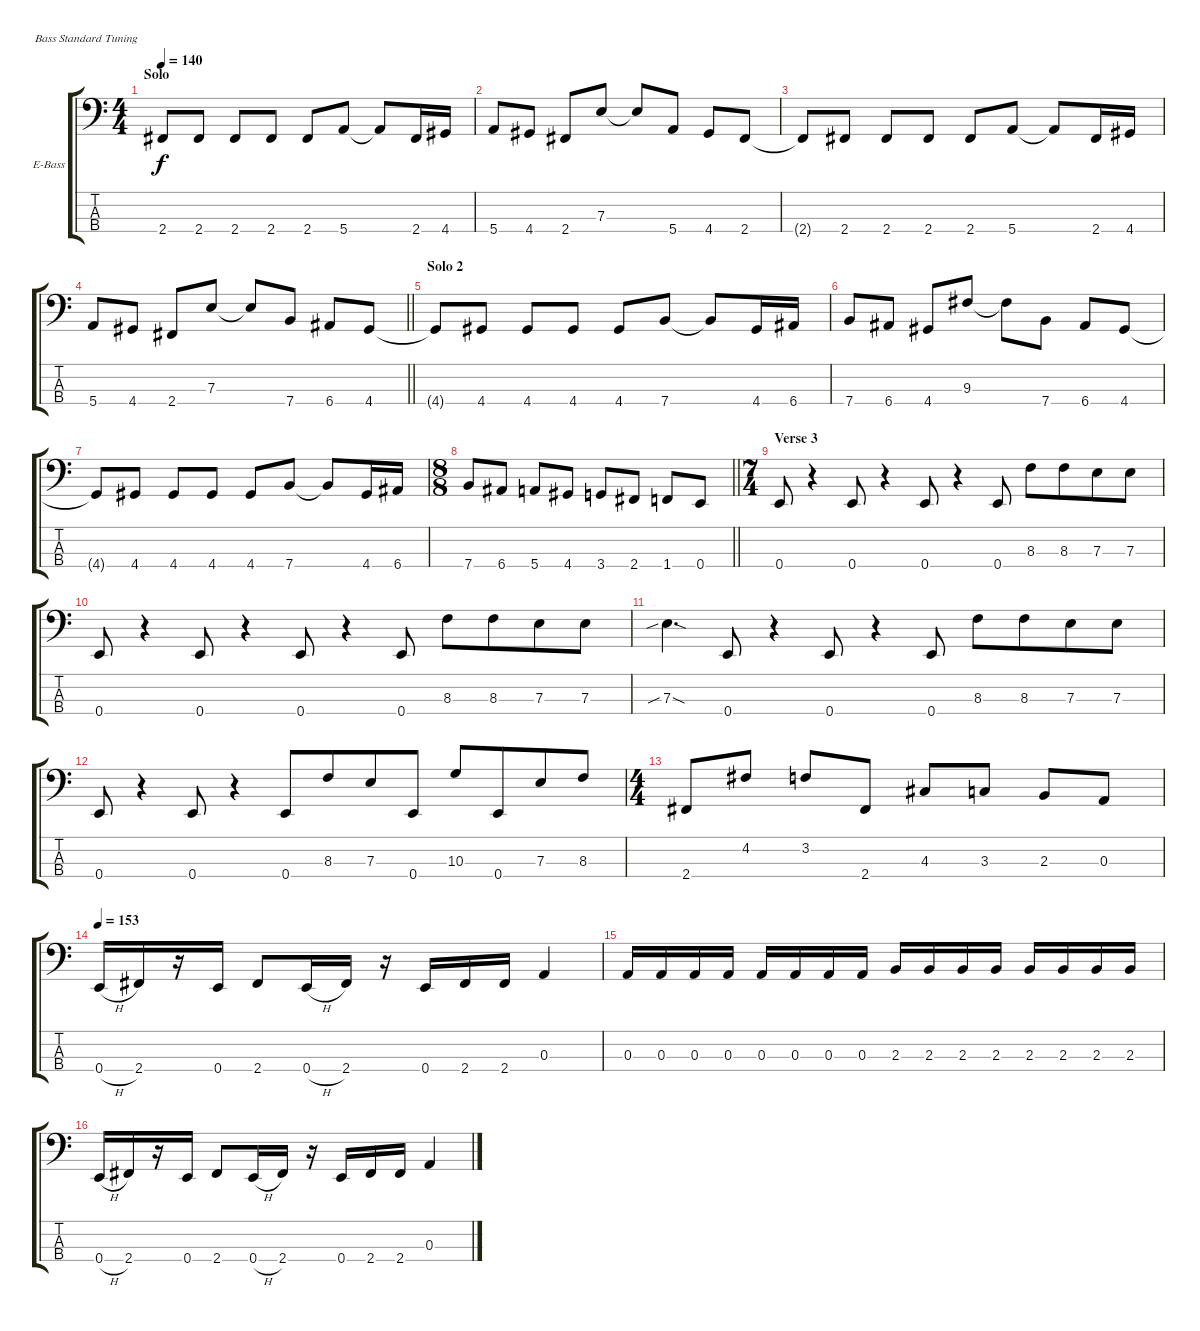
\bracketExtendMode groupsimilarinstruments
\firstSystemTrackNameOrientation horizontal
\otherSystemsTrackNameOrientation horizontal
\track ("Ellefson" "E-Bass") {instrument electricbasspick}
\staff {score tabs}
\tuning (G2 D2 A1 E1)
\ts (4 4)
\section ("" "Solo")
\tempo 140
\clef f4
\ks c
2.4{t}.8{dy f} 2.4.8 2.4.8 2.4.8 2.4.8 5.4.8 5.4{t}.8 2.4.16 4.4.16 |
5.4.8 4.4.8 2.4.8 7.3.8 7.3{t}.8 5.4.8 4.4.8 2.4.8 |
2.4{t}.8 2.4.8 2.4.8 2.4.8 2.4.8 5.4.8 5.4{t}.8 2.4.16 4.4.16 |
\barLineRight lightlight
5.4.8 4.4.8 2.4.8 7.3.8 7.3{t}.8 7.4.8 6.4.8 4.4.8 |
\section ("" "Solo 2")
4.4{t}.8 4.4.8 4.4.8 4.4.8 4.4.8 7.4.8 7.4{t}.8 4.4.16 6.4.16 |
7.4.8 6.4.8 4.4.8 9.3.8 9.3{t}.8 7.4.8 6.4.8 4.4.8 |
4.4{t}.8 4.4.8 4.4.8 4.4.8 4.4.8 7.4.8 7.4{t}.8 4.4.16 6.4.16 |
\ts (8 8)
\beaming (8 2 2 2 2)
\barLineRight lightlight
7.4.8 6.4.8 5.4.8 4.4.8 3.4.8 2.4.8 1.4.8 0.4.8 |
\ts (7 4)
\beaming (8 6 4 4)
\section ("" "Verse 3")
0.4.8 r.4 0.4.8 r.4 0.4.8 r.4 0.4.8 8.3.8 8.3.8 7.3.8 7.3.8 |
0.4.8 r.4 0.4.8 r.4 0.4.8 r.4 0.4.8 8.3.8 8.3.8 7.3.8 7.3.8 |
7.3{sib sod}.4{d} 0.4.8 r.4 0.4.8 r.4 0.4.8 8.3.8 8.3.8 7.3.8 7.3.8 |
0.4.8 r.4 0.4.8 r.4 0.4.8 8.3.8 7.3.8 0.4.8 10.3.8 0.4.8 7.3.8 8.3.8 |
\ts (4 4)
\beaming (8 2 2 2 2)
2.4.8 4.2.8 3.2.8 2.4.8 4.3.8 3.3.8 2.3.8 0.3.8 |
\tempo 153
0.4{h}.16 2.4.16 r.16 0.4.16 2.4.8 0.4{h}.16 2.4.16 r.16 0.4.16 2.4.16 2.4.16 0.3.4 |
0.3.16 0.3.16 0.3.16 0.3.16 0.3.16 0.3.16 0.3.16 0.3.16 2.3.16 2.3.16 2.3.16 2.3.16 2.3.16 2.3.16 2.3.16 2.3.16 |
0.4{h}.16 2.4.16 r.16 0.4.16 2.4.8 0.4{h}.16 2.4.16 r.16 0.4.16 2.4.16 2.4.16 0.3.4
